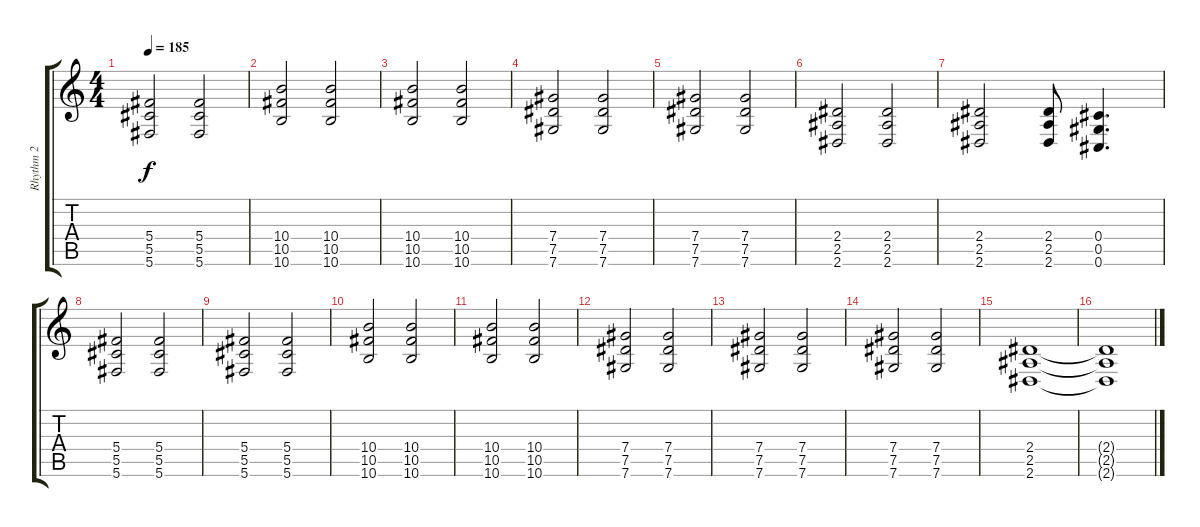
\track ("Rhythm 2" "Rhythm 2") {instrument overdrivenguitar}
\staff {score tabs}
\tuning (Eb4 Bb3 Gb3 Db3 Ab2 Db2) {hide}
\ts (4 4)
\tempo 185
\clef g2
\ks c
(5.4 5.5 5.6).2{dy f} (5.4 5.5 5.6).2 |
(10.4 10.5 10.6).2 (10.4 10.5 10.6).2 |
(10.4 10.5 10.6).2 (10.4 10.5 10.6).2 |
(7.4 7.5 7.6).2 (7.4 7.5 7.6).2 |
(7.4 7.5 7.6).2 (7.4 7.5 7.6).2 |
(2.4 2.5 2.6).2 (2.4 2.5 2.6).2 |
(2.4 2.5 2.6).2 (2.4 2.5 2.6).8 (0.4 0.5 0.6).4{d} |
(5.4 5.5 5.6).2 (5.4 5.5 5.6).2 |
(5.4 5.5 5.6).2 (5.4 5.5 5.6).2 |
(10.4 10.5 10.6).2 (10.4 10.5 10.6).2 |
(10.4 10.5 10.6).2 (10.4 10.5 10.6).2 |
(7.4 7.5 7.6).2 (7.4 7.5 7.6).2 |
(7.4 7.5 7.6).2 (7.4 7.5 7.6).2 |
(7.4 7.5 7.6).2 (7.4 7.5 7.6).2 |
(2.4 2.5 2.6).1 |
(2.4{t} 2.5{t} 2.6{t}).1
